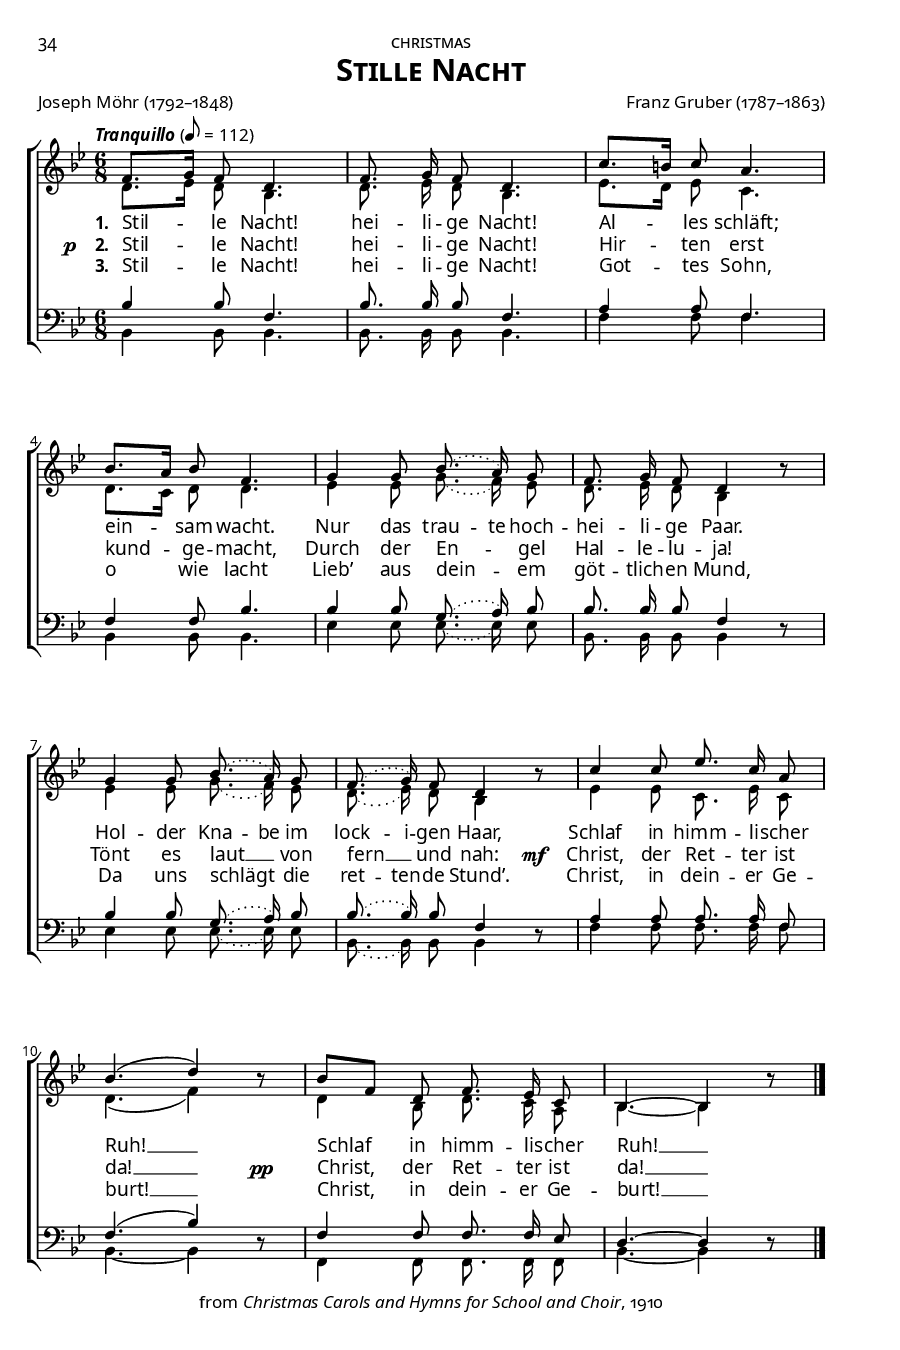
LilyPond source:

\version "2.14.2"
\include "util.ly"
\header {
  title = \markup{\override #'(font-name . "Garamond Premier Pro Semibold"){ \abs-fontsize #15 \smallCapsOldStyle"Stille Nacht"}}
  poet = \markup\oldStyleNum"Joseph Möhr (1792–1848)"
  composer = \markup\oldStyleNum"Franz Gruber (1787–1863)"
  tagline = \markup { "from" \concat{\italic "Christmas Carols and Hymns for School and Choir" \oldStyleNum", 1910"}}
}
\paper {
  paper-height = 9\in
  paper-width = 6\in
  indent = 0\in
  %system-system-spacing = #'((basic-distance . 10) (padding . 0))
  %system-system-spacing =
  %  #'((basic-distance . 0)
  %     (minimum-distance . 0)
  %     (padding . -0.35)
  %     (stretchability . 100))
  ragged-last-bottom = ##f
  ragged-bottom = ##f
  two-sided = ##t
  inner-margin = 0.5\in
  outer-margin = 0.25\in
  top-margin = 0.25\in
  bottom-margin = 0.25\in
  first-page-number = #034
  print-first-page-number = ##t
  headerLine = \markup{\override #'(font-name . "Garamond Premier Pro") \smallCapsOldStyle"christmas"}
  oddHeaderMarkup = \markup\fill-line{
     \override #'(font-name . "Garamond Premier Pro")\abs-fontsize #8.5
     \combine 
        \fill-line{"" \on-the-fly #print-page-number-check-first
        \oldStylePageNum""
        }
        \fill-line{\headerLine}
  }
  evenHeaderMarkup = \markup {
     \override #'(font-name . "Garamond Premier Pro")\abs-fontsize #8.5
     \combine
        \on-the-fly #print-page-number-check-first
        \oldStylePageNum""
        \fill-line{\headerLine}
  }
}
#(set-global-staff-size 15) \paper{ #(define fonts (make-pango-font-tree "GoudyOlSt BT" "Garamond Premier Pro" "Garamond Premier Pro" (/ 15 20))) }
global = {
  \key bes \major
  \time 6/8
  \autoBeamOff
  \override DynamicLineSpanner #'staff-padding = #0.0
  \override DynamicLineSpanner #'Y-extent = #'(-1 . 1)
}

sopMusic = \relative c' {
  \tempo \markup\italic"Tranquillo" 8 = 112
  \slurDotted 
  f8.[ g16] f8 d4. |
  f8. g16 f8 d4. |
  c'8.[ b16] c8 a4. | \break
  bes8.[ a16] bes8 f4. |
  
  g4 g8 bes8.( a16) g8 |
  f8.\noBeam g16\noBeam f8 d4 bes'8\rest | \break
  g4 g8 bes8.( a16) g8 |
  f8.\noBeam( g16\noBeam) f8 d4 bes'8\rest |
  
  \slurSolid c4 c8\noBeam ees8.\noBeam c16\noBeam a8 | \break
  bes4.( d4) bes8\rest |
  bes8[ f] d8 f8.\noBeam ees16\noBeam c8 |
  bes4.~bes4 bes'8\rest \bar "|."
}
sopWords = \lyricmode {
  
}

altoMusic = \relative c' {
  \slurDotted 
  d8.[ ees16] d8 bes4. |
  d8. ees16 d8 bes4. |
  ees8.[ d16] ees8 c4. |
  d8.[ c16] d8 d4. |
  
  ees4 ees8 g8.( f16) ees8 |
  d8.\noBeam ees16\noBeam d8\noBeam bes4 s8 |
  ees4 ees8 g8.( f16) ees8 |
  d8.\noBeam( ees16\noBeam) d8 bes4 s8 |
  
  \slurSolid ees4 ees8 c8.\noBeam ees16\noBeam c8 |
  d4.( f4) s8 |
  d4 bes8 d8.\noBeam c16\noBeam a8 |
  bes4.~ bes4 s8 \bar "|."
}
altoWords = \lyricmode {
  \dropLyricsV
  \set stanza = #"1. "
  Stil -- le Nacht!
  hei -- li -- ge Nacht!
  Al -- les schläft;
  ein -- sam wacht.
  Nur das
  \set ignoreMelismata = ##t
  trau -- te hoch -- hei -- li -- ge Paar. 
  Hol -- der Kna -- be im lock -- i -- gen Haar,
  \unset ignoreMelismata
  Schlaf in himm -- li -- scher Ruh! __ 
  Schlaf in himm -- li -- scher Ruh! __
}
altoWordsII = {
  \dropLyricsV
  \set stanza = \markup\concat{\dynamic"p   " "2. "}
  \lyricmode {
    Stil -- le Nacht!
    hei -- li -- ge Nacht!
    Hir -- ten erst kund -- ge -- macht,
    Durch der En -- gel Hal -- le -- lu -- ja!
    Tönt es laut __ von fern __ und nah:
  }
  \set stanza = \markup\dynamic"mf  "
  \lyricmode {
    Christ, der Ret -- ter ist da! __
  }
  \set stanza = \markup\dynamic"pp      "
  \lyricmode {
    Christ, der Ret -- ter ist da! __
  }
}
altoWordsIII = \lyricmode {
  \dropLyricsV
  \set stanza = #"3. "
  Stil -- le Nacht!
  hei -- li -- ge Nacht!
  Got -- tes Sohn, o wie lacht
  Lieb’ aus dein -- em göt -- tlich -- en Mund,
  Da uns schlägt die
  \set ignoreMelismata = ##t
  ret -- ten -- de Stund’. 
  \unset ignoreMelismata
  Christ, in dein -- er Ge -- burt! __
  Christ, in dein -- er Ge -- burt! __
}
altoWordsIV = \lyricmode {
\set ignoreMelismata = ##t
%\markup\italic 
  
}

tenorMusic = \relative c' {
  \slurDotted 
  bes4 bes8 f4. |
  bes8. bes16 bes8 f4. |
  a4 a8 f4. |
  f4 f8 bes4. |
  
  bes4 bes8 g8.( a16) bes8 |
  bes8.\noBeam bes16\noBeam bes8 f4 s8 |
  bes4 bes8 g8.( a16) bes8 |
  bes8.\noBeam( bes16\noBeam) bes8 f4 s8 |
  
  a4 a8\noBeam a8.\noBeam a16\noBeam f8 |
  \slurSolid f4.( bes4) s8 |
  f4 f8\noBeam f8.\noBeam f16\noBeam ees8 |
  d4.~d4 s8 \bar "|."
}
tenorWords = \lyricmode {

}

bassMusic = \relative c {
  \slurDotted 
  bes4 bes8 bes4. |
  bes8. bes16 bes8 bes4. |
  f'4 f8 f4. |
  bes,4 bes8 bes4. |
  
  ees4 ees8 ees8.( ees16) ees8 |
  bes8.\noBeam bes16\noBeam bes8\noBeam bes4 d8\rest |
  ees4 ees8 ees8.( ees16) ees8 |
  bes8.\noBeam( bes16\noBeam) bes8 bes4 d8\rest |
  
  f4 f8\noBeam f8.\noBeam f16\noBeam f8 |
  bes,4.~ bes4 d8\rest |
  f,4 f8\noBeam f8.\noBeam f16\noBeam f8 |
  bes4.~ bes4 d8\rest \bar "|."
}
bassWords = \lyricmode {

}

\score {
  <<
   \new ChoirStaff <<
%    \new Lyrics = sopranos \with { \override VerticalAxisGroup #'nonstaff-relatedstaff-spacing = #'((basic-distance . 1)) }
    \new Staff = women <<
      \new Voice = "sopranos" { \voiceOne << \global \sopMusic >> }
      \new Voice = "altos" { \voiceTwo << \global \altoMusic >> }
    >>
    \new Lyrics \with { alignAboveContext = #"women" \override VerticalAxisGroup #'nonstaff-relatedstaff-spacing = #'((basic-distance . 1))} \lyricsto "sopranos" \sopWords
    \new Lyrics = "altosIV"  \with { alignBelowContext = #"women" \override VerticalAxisGroup #'nonstaff-relatedstaff-spacing = #'((basic-distance . 1))} \lyricsto "sopranos" \altoWordsIV
    \new Lyrics = "altosIII"  \with { alignBelowContext = #"women" \override VerticalAxisGroup #'nonstaff-relatedstaff-spacing = #'((basic-distance . 1))} \lyricsto "sopranos" \altoWordsIII
    \new Lyrics = "altosII"  \with { alignBelowContext = #"women" \override VerticalAxisGroup #'nonstaff-relatedstaff-spacing = #'((basic-distance . 1))} \lyricsto "sopranos" \altoWordsII
    \new Lyrics = "altos"  \with { alignBelowContext = #"women" \override VerticalAxisGroup #'nonstaff-relatedstaff-spacing = #'((basic-distance . 1))} \lyricsto "sopranos" \altoWords
   \new Staff = men <<
      \clef bass
      \new Voice = "tenors" { \voiceOne << \global \tenorMusic >> }
      \new Voice = "basses" { \voiceTwo << \global \bassMusic >> }
    >>
    \new Lyrics \with { alignAboveContext = #"men" \override VerticalAxisGroup #'nonstaff-relatedstaff-spacing = #'((basic-distance . 1)) } \lyricsto "tenors" \tenorWords
    \new Lyrics \with { alignBelowContext = #"men" \override VerticalAxisGroup #'nonstaff-relatedstaff-spacing = #'((basic-distance . 1)) } \lyricsto "basses" \bassWords
  >>
%    \new PianoStaff << \new Staff { \new Voice { \pianoRH } } \new Staff { \clef "bass" \pianoLH } >>
  >>
  \layout {
    \context {
      \Score
      %\override SpacingSpanner #'base-shortest-duration = #(ly:make-moment 1 8)
      %\override SpacingSpanner #'common-shortest-duration = #(ly:make-moment 1 4)
    }
    \context {
      % Remove all empty staves
      % \Staff \RemoveEmptyStaves \override VerticalAxisGroup #'remove-first = ##t
    }
  }
  \midi {
    %\tempo 4 = 90
    \set Staff.midiInstrument = "flute"
  
    \context {
      \Voice
      \remove "Dynamic_performer"
    }
  }
}
